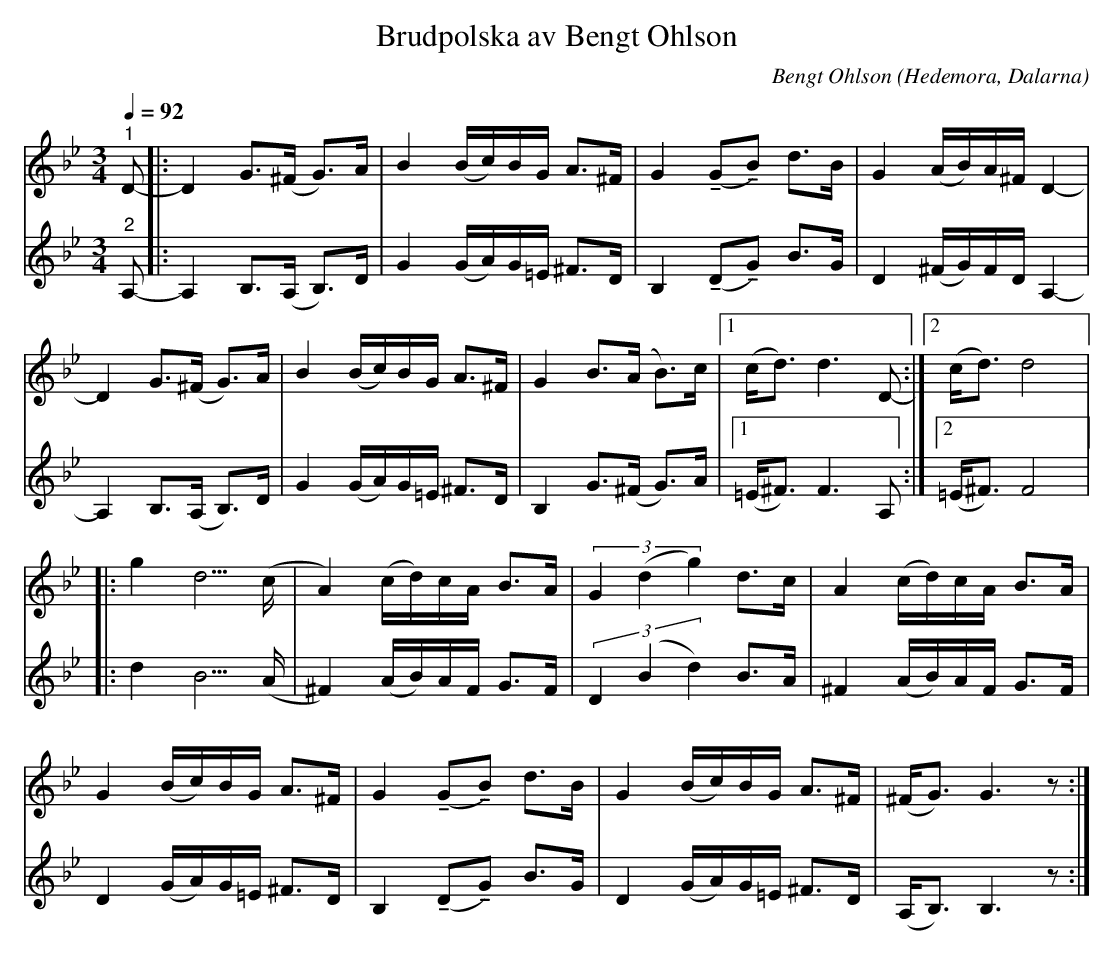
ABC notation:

X:1
T:Brudpolska av Bengt Ohlson
C:Bengt Ohlson
O:Hedemora, Dalarna
L:1/8
Q:1/4=92
M:3/4
U:t=tenuto
K:Gm
V:1
"^1" D- |: D2 G>(^F G>)A | B2 (B/c/)B/G/ A>^F | G2 (tGtB) d>B | G2 (A/B/)A/^F/ D2- |
D2 G>(^F G>)A | B2 (B/c/)B/G/ A>^F | G2 B>(A B>)c |1 (c<d) d3 D- :|2 (c<d) d4 |:
g2 d5/2 (c/ | A2) (c/d/)c/A/ B>A | (3G2 (d2 g2) d>c | A2 (c/d/)c/A/ B>A |
G2 (B/c/)B/G/ A>^F | G2 (tGtB) d>B | G2 (B/c/)B/G/ A>^F | (^F<G) G3 z :|
V:2
"^2" A,- |: A,2 B,>(A, B,>)D | G2 (G/A/)G/=E/ ^F>D | B,2 (tDtG) B>G | D2 (^F/G/)F/D/ A,2- |
A,2 B,>(A, B,>)D | G2 (G/A/)G/=E/ ^F>D | B,2 G>(^F G>)A |1 (=E<^F) F3 A, :|2 (=E<^F) F4 |:
d2 B5/2 (A/ | ^F2) (A/B/)A/F/ G>F | (3D2 (B2 d2) B>A | ^F2 (A/B/)A/F/ G>F |
D2 (G/A/)G/=E/ ^F>D | B,2 (tDtG) B>G | D2 (G/A/)G/=E/ ^F>D | (A,<B,) B,3 z :|
